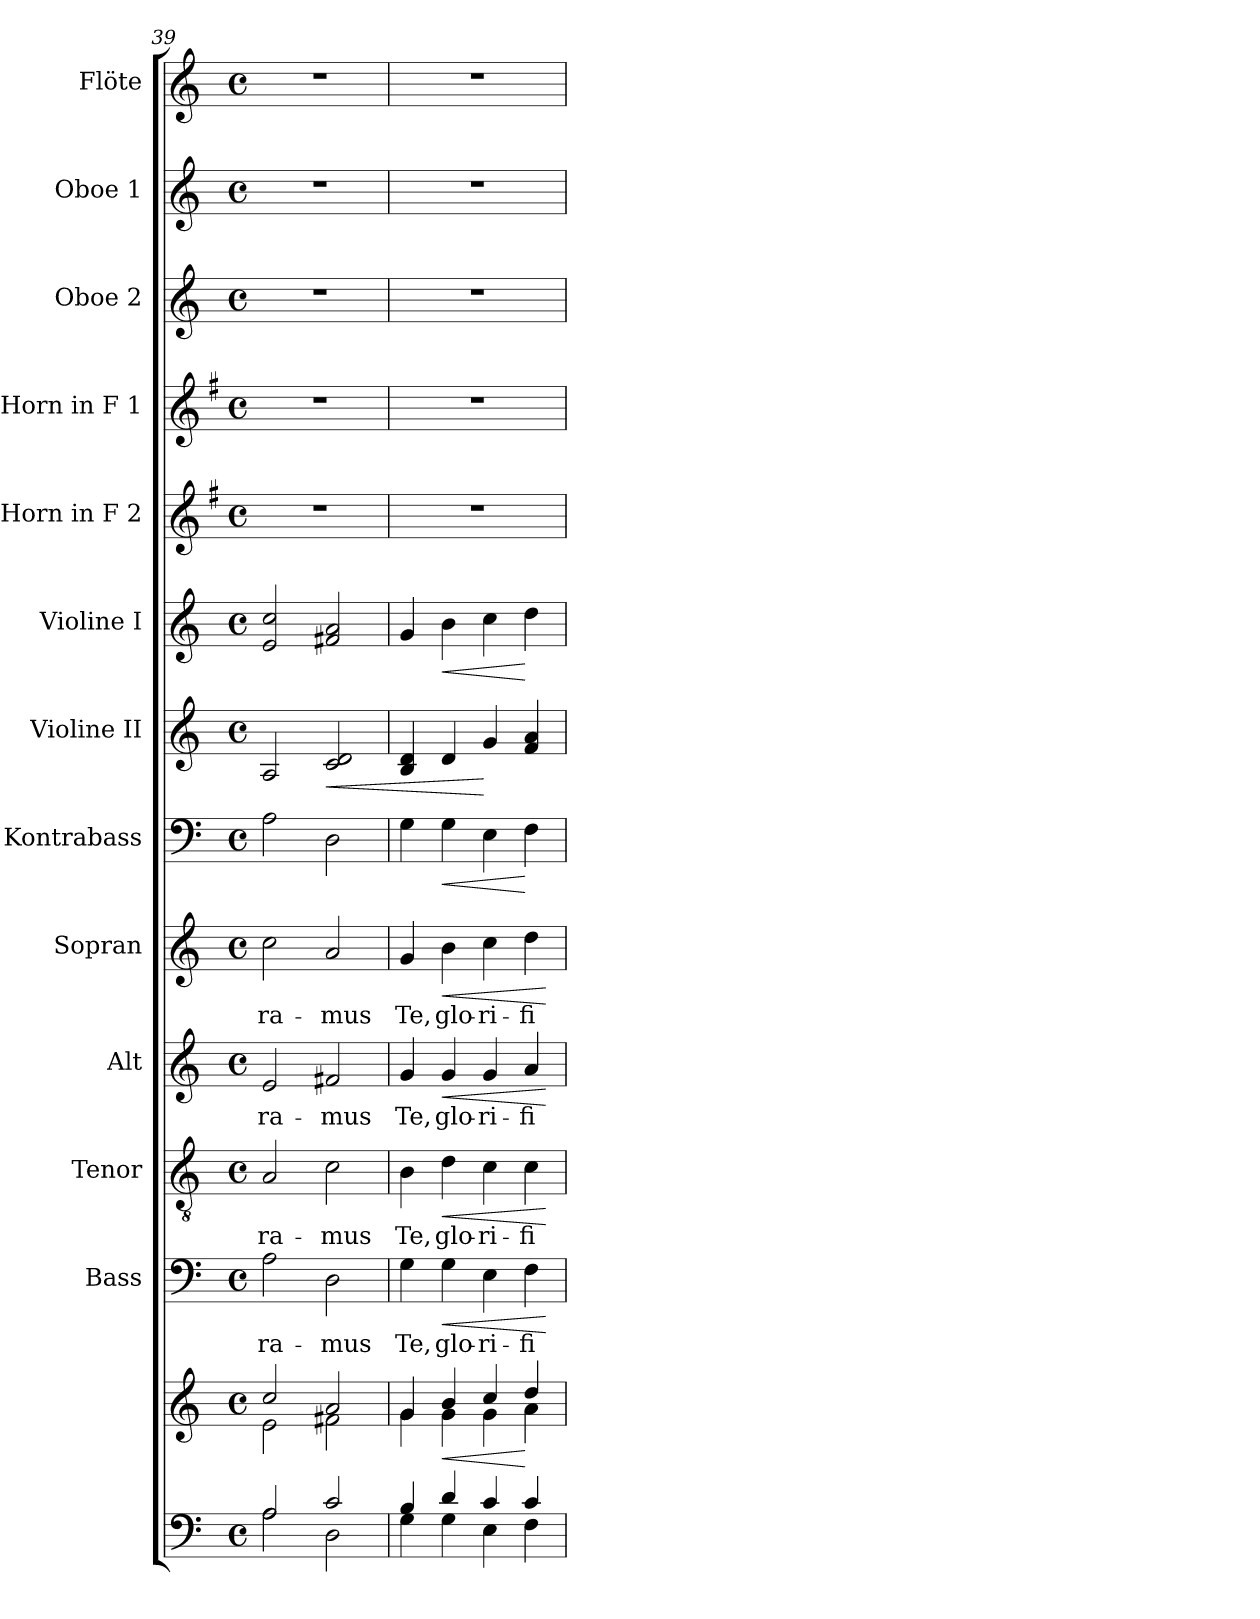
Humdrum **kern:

**kern	**kern	**dynam	**kern	**text	**dynam	**kern	**text	**dynam	**kern	**text	**dynam	**kern	**text	**dynam	**kern	**dynam	**kern	**dynam	**kern	**dynam	**kern	**kern	**kern	**kern	**kern
*part13	*part13	*part13	*part12	*part12	*part12	*part11	*part11	*part11	*part10	*part10	*part10	*part9	*part9	*part9	*part8	*part8	*part7	*part7	*part6	*part6	*part5	*part4	*part3	*part2	*part1
*staff14	*staff13	*staff13/14	*staff12	*staff12	*staff12	*staff11	*staff11	*staff11	*staff10	*staff10	*staff10	*staff9	*staff9	*staff9	*staff8	*staff8	*staff7	*staff7	*staff6	*staff6	*staff5	*staff4	*staff3	*staff2	*staff1
*	*	*	*I"Bass	*	*	*I"Tenor	*	*	*I"Alt	*	*	*I"Sopran	*	*	*I"Kontrabass	*	*I"Violine II	*	*I"Violine I	*	*I"Horn in F 2	*I"Horn in F 1	*I"Oboe 2	*I"Oboe 1	*I"Flöte
*	*	*	*I'B.	*	*	*I'T.	*	*	*I'A.	*	*	*I'S.	*	*	*I'Kb.	*	*I'Vl. II	*	*I'Vl. I	*	*	*	*I'Ob. 2	*I'Ob. 1	*I'Fl.
*clefF4	*clefG2	*	*clefF4	*	*	*clefGv2	*	*	*clefG2	*	*	*clefG2	*	*	*clefF4	*	*clefG2	*	*clefG2	*	*clefG2	*clefG2	*clefG2	*clefG2	*clefG2
*	*	*	*	*	*	*	*	*	*	*	*	*	*	*	*ITrd7c12	*	*	*	*	*	*ITrd4c7	*ITrd4c7	*	*	*
*k[]	*k[]	*	*k[]	*	*	*k[]	*	*	*k[]	*	*	*k[]	*	*	*k[]	*	*k[]	*	*k[]	*	*k[]	*k[]	*k[]	*k[]	*k[]
*C:	*C:	*	*C:	*	*	*C:	*	*	*C:	*	*	*C:	*	*	*C:	*	*C:	*	*C:	*	*C:	*C:	*C:	*C:	*C:
*M4/4	*M4/4	*	*M4/4	*	*	*M4/4	*	*	*M4/4	*	*	*M4/4	*	*	*M4/4	*	*M4/4	*	*M4/4	*	*M4/4	*M4/4	*M4/4	*M4/4	*M4/4
*met(c)	*met(c)	*	*met(c)	*	*	*met(c)	*	*	*met(c)	*	*	*met(c)	*	*	*met(c)	*	*met(c)	*	*met(c)	*	*met(c)	*met(c)	*met(c)	*met(c)	*met(c)
=39	=39	=39	=39	=39	=39	=39	=39	=39	=39	=39	=39	=39	=39	=39	=39	=39	=39	=39	=39	=39	=39	=39	=39	=39	=39
*^	*^	*	*	*	*	*	*	*	*	*	*	*	*	*	*	*	*	*	*	*	*	*	*	*	*
!	!	!	!	!	!	!LO:LY:b	!	!	!LO:LY:b	!	!	!LO:LY:b	!	!	!LO:LY:b	!	!	!	!	!	!	!	!	!	!	!	!
2A/	2A\	2cc/	2e\	.	2A\	-ra-	.	2A/	-ra-	.	2e/	-ra-	.	2cc\	-ra-	.	2AA\	.	2A/	.	2e/ 2cc/	.	1r	1r	1r	1r	1r
!	!	!	!	!	!	!LO:LY:b	!	!	!LO:LY:b	!	!	!LO:LY:b	!	!	!LO:LY:b	!	!	!	!	!LO:HP:b	!	!	!	!	!	!	!
2c/	2D\	2a/	2f#X\	.	2D\	-mus	.	2c\	-mus	.	2f#X/	-mus	.	2a/	-mus	.	2DD\	.	2c/ 2d/	<	2f#X/ 2a/	.	.	.	.	.	.
=40	=40	=40	=40	=40	=40	=40	=40	=40	=40	=40	=40	=40	=40	=40	=40	=40	=40	=40	=40	=40	=40	=40	=40	=40	=40	=40	=40
!	!	!	!	!	!	!LO:LY:b	!	!	!LO:LY:b	!	!	!LO:LY:b	!	!	!LO:LY:b	!	!	!	!	!	!	!	!	!	!	!	!
4B/	4G\	4g/	4g\	.	4G\	Te,	.	4B\	Te,	.	4g/	Te,	.	4g/	Te,	.	4GG\	.	4B/ 4d/	.	4g/	.	1r	1r	1r	1r	1r
!	!	!	!	!LO:HP:b	!	!LO:LY:b	!LO:HP:b	!	!LO:LY:b	!LO:HP:b	!	!LO:LY:b	!LO:HP:b	!	!LO:LY:b	!LO:HP:b	!	!LO:HP:b	!	!	!	!LO:HP:b	!	!	!	!	!
4d/	4G\	4b/	4g\	<	4G\	glo-	<	4d\	glo-	<	4g/	glo-	<	4b\	glo-	<	4GG\	<	4d/	.	4b\	<	.	.	.	.	.
!	!	!	!	!	!	!LO:LY:b	!	!	!LO:LY:b	!	!	!LO:LY:b	!	!	!LO:LY:b	!	!	!	!	!	!	!	!	!	!	!	!
4c/	4E\	4cc/	4g\	.	4E\	-ri-	.	4c\	-ri-	.	4g/	-ri-	.	4cc\	-ri-	.	4EE\	.	4g/	[	4cc\	.	.	.	.	.	.
!	!	!	!	!	!	!LO:LY:b	!	!	!LO:LY:b	!	!	!LO:LY:b	!	!	!LO:LY:b	!	!	!	!	!	!	!	!	!	!	!	!
4c/	4F\	4dd/	4a\	[	4F\	-fi-	.	4c\	-fi-	.	4a/	-fi-	.	4dd\	-fi-	.	4FF\	[	4f/ 4a/	.	4dd\	[	.	.	.	.	.
*v	*v	*	*	*	*	*	*	*	*	*	*	*	*	*	*	*	*	*	*	*	*	*	*	*	*	*	*
*	*v	*v	*	*	*	*	*	*	*	*	*	*	*	*	*	*	*	*	*	*	*	*	*	*	*	*
.	.	.	.	.	[	.	.	[	.	.	[	.	.	[	.	.	.	.	.	.	.	.	.	.	.
=	=	=	=	=	=	=	=	=	=	=	=	=	=	=	=	=	=	=	=	=	=	=	=	=	=
*-	*-	*-	*-	*-	*-	*-	*-	*-	*-	*-	*-	*-	*-	*-	*-	*-	*-	*-	*-	*-	*-	*-	*-	*-	*-
